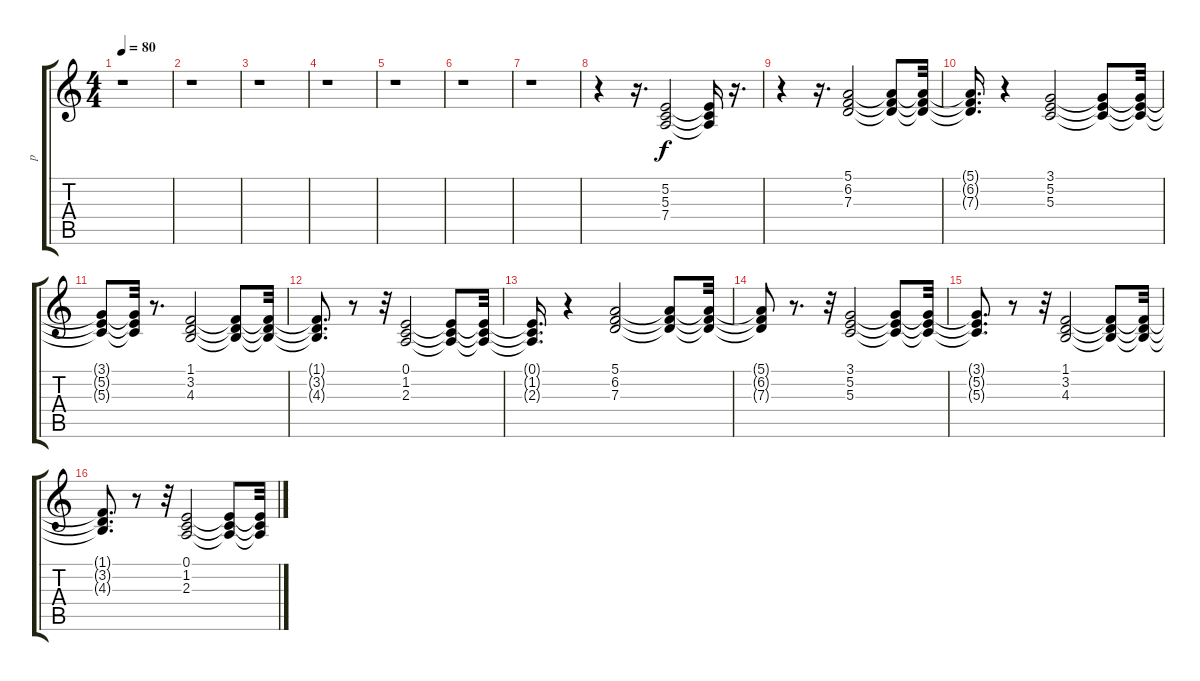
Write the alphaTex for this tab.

\track ("p       " "p       ") {instrument pad6metallic}
\staff {score tabs}
\tuning (E4 B3 G3 D3 A2 E2) {hide}
\ts (4 4)
\tempo 80
\clef g2
\ks c
r.1{dy f instrument pad6metallic} |
r.1 |
r.1 |
r.1 |
r.1 |
r.1 |
r.1 |
r.4 r.16{d} (5.2 5.3 7.4).2{balance 16} (5.2{t} 5.3{t} 7.4{t}).16 r.16{d} |
r.4 r.16{d} (5.1 6.2 7.3).2 (5.1{t} 6.2{t} 7.3{t}).8 (5.1{t} 6.2{t} 7.3{t}).32 |
(5.1{t} 6.2{t} 7.3{t}).16{d} r.4 (3.1 5.2 5.3).2 (3.1{t} 5.2{t} 5.3{t}).8 (3.1{t} 5.2{t} 5.3{t}).32 |
(3.1{t} 5.2{t} 5.3{t}).8 (3.1{t} 5.2{t} 5.3{t}).32 r.8{d} (1.1 3.2 4.3).2 (1.1{t} 3.2{t} 4.3{t}).8 (1.1{t} 3.2{t} 4.3{t}).32 |
(1.1{t} 3.2{t} 4.3{t}).8{d} r.8 r.32 (0.1 1.2 2.3).2 (0.1{t} 1.2{t} 2.3{t}).8 (0.1{t} 1.2{t} 2.3{t}).32 |
(0.1{t} 1.2{t} 2.3{t}).16{d} r.4 (5.1 6.2 7.3).2 (5.1{t} 6.2{t} 7.3{t}).8 (5.1{t} 6.2{t} 7.3{t}).32 |
(5.1{t} 6.2{t} 7.3{t}).8 r.8{d} r.32 (3.1 5.2 5.3).2 (3.1{t} 5.2{t} 5.3{t}).8 (3.1{t} 5.2{t} 5.3{t}).32 |
(3.1{t} 5.2{t} 5.3{t}).8{d} r.8 r.32 (1.1 3.2 4.3).2 (1.1{t} 3.2{t} 4.3{t}).8 (1.1{t} 3.2{t} 4.3{t}).32 |
(1.1{t} 3.2{t} 4.3{t}).8{d} r.8 r.32 (0.1 1.2 2.3).2 (0.1{t} 1.2{t} 2.3{t}).8 (0.1{t} 1.2{t} 2.3{t}).32
